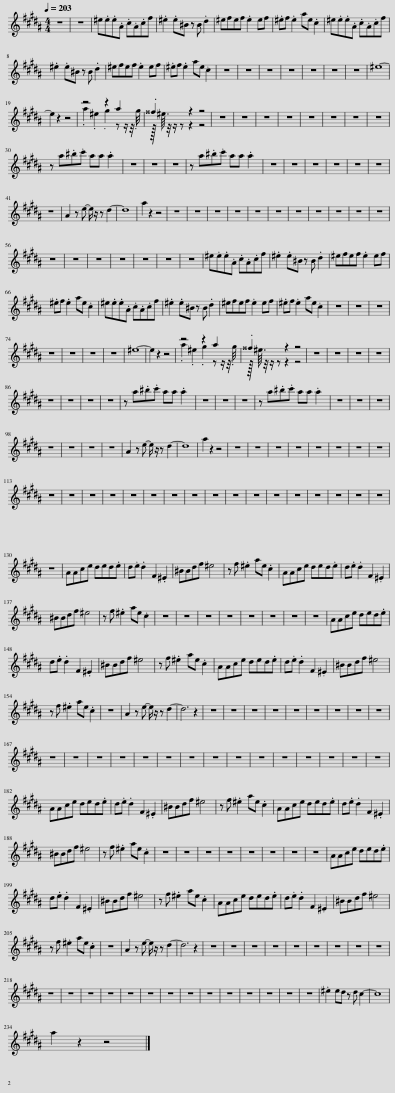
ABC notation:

X:1
%%score ( 1 2 )
L:1/8
Q:1/4=203
M:4/4
I:linebreak $
K:none
V:1 treble transpose=-2
V:2 treble transpose="-2 "
V:1
[K:B] z8 | z8 | ^e.e.e.A .c.A.cf | .^e2 .e^B z B .d2 | ^efef .e2 ef | %5
 .^ef .e2 ae .c2 | ^e.e.e.A .c.A.cf |$ .^e2 .e^B z B .d2 | ^efef .e2 ef | .^ef .e2 ae .c2 | %10
 z8 | z8 | z8 | z8 | z8 | %15
 z8 | z8 | ^e8- |$ e2 z2 z4 | z4 z2 a2 | %20
 .^^f2 z2 z4 | z8 | z8 | z8 | z8 | %25
 z8 | z8 | z8 | z8 |$ z a.^b.c' aa .a2 | %30
 z8 | z8 | z8 | z a.^b.c' aa .a2 | z8 | %35
 z8 | z8 | z8 | z8 | z8 |$ %40
 z8 | A2 z e- e/ z/ z d2- | d8 | a2 z2 z4 | z8 | %45
 z8 | z8 | z8 | z8 | z8 | %50
 z8 | z8 | z8 | z8 | z8 |$ %55
 z8 | z8 | z8 | z8 | z8 | %60
 z8 | z8 | ^e.e.e.A .c.A.cf | .^e2 .e^B z B .d2 | ^efef .e2 ef |$ %65
 .^ef .e2 ae .c2 | ^e.e.e.A .c.A.cf | .^e2 .e^B z B .d2 | ^efef .e2 ef | .^ef .e2 ae .c2 | %70
 z8 | z8 | z8 |$ z8 | z8 | %75
 z8 | z8 | ^e8- | e2 z2 z4 | z4 z2 a2 | %80
 .^^f2 z2 z4 | z8 | z8 | z8 | z8 |$ %85
 z8 | z8 | z8 | z8 | z a.^b.c' aa .a2 | %90
 z8 | z8 | z8 | z a.^b.c' aa .a2 | z8 | %95
 z8 | z8 |$ z8 | z8 | z8 | %100
 z8 | A2 z e- e/ z/ z d2- | d8 | a2 z2 z4 | z8 | %105
 z8 | z8 | z8 | z8 | z8 | %110
 z8 | z8 |$ z8 | z8 | z8 | %115
 z8 | z8 | z8 | z8 | z8 | %120
 z8 | z8 | z8 | z8 | z8 | %125
 z8 | z8 | z8 | z8 |$ z8 | %130
 AAce ded.e | d.e .d2 F2 .^E2 | ^BBdf ^e4 | z f .^e2 ae .c2 | AAce ded.e | %135
 d.e .d2 F2 .^E2 |$ ^BBdf ^e4 | z f .^e2 ae .c2 | z8 | z8 | %140
 z8 | z8 | z8 | z8 | z8 | %145
 z8 | AAce ded.e |$ d.e .d2 F2 .^E2 | ^BBdf ^e4 | z f .^e2 ae .c2 | %150
 AAce ded.e | d.e .d2 F2 .^E2 | ^BBdf ^e4 |$ z f .^e2 ae .c2 | z8 | %155
 A2 z e- e/ z/ z d2- | d6 z2 | z8 | z8 | z8 | %160
 z8 | z8 | z8 | z8 | z8 | %165
 z8 |$ z8 | z8 | z8 | z8 | %170
 z8 | z8 | z8 | z8 | z8 | %175
 z8 | z8 | z8 | z8 | z8 | %180
 z8 |$ AAce ded.e | d.e .d2 F2 .^E2 | ^BBdf ^e4 | z f .^e2 ae .c2 | %185
 AAce ded.e | d.e .d2 F2 .^E2 |$ ^BBdf ^e4 | z f .^e2 ae .c2 | z8 | %190
 z8 | z8 | z8 | z8 | z8 | %195
 z8 | z8 | AAce ded.e |$ d.e .d2 F2 .^E2 | ^BBdf ^e4 | %200
 z f .^e2 ae .c2 | AAce ded.e | d.e .d2 F2 .^E2 | ^BBdf ^e4 |$ z f .^e2 ae .c2 | %205
 z8 | A2 z e- e/ z/ z d2- | d6 z2 | z8 | z8 | %210
 z8 | z8 | z8 | z8 | z8 | %215
 z8 | z8 |$ z8 | z8 | z8 | %220
 z8 | z8 | z8 | z8 | z8 | %225
 z8 | z8 | z8 | z8 | z8 | %230
 z8 | .^e2 ed z d c2- | c8 |$ a2 z2 z4 |] %234
V:2
[K:B] x8 | x8 | x8 | x8 | x8 | %5
 x8 | x8 |$ x8 | x8 | x8 | %10
 x8 | x8 | x8 | x8 | x8 | %15
 x8 | x8 | x8 |$ x8 | .a2 .^e2 .g2 z z/ z/4 .g/4 | %20
 z/16 ^e3/16 z/4 z/ z z2 z4 | x8 | x8 | x8 | x8 | %25
 x8 | x8 | x8 | x8 |$ x8 | %30
 x8 | x8 | x8 | x8 | x8 | %35
 x8 | x8 | x8 | x8 | x8 |$ %40
 x8 | x8 | x8 | x8 | x8 | %45
 x8 | x8 | x8 | x8 | x8 | %50
 x8 | x8 | x8 | x8 | x8 |$ %55
 x8 | x8 | x8 | x8 | x8 | %60
 x8 | x8 | x8 | x8 | x8 |$ %65
 x8 | x8 | x8 | x8 | x8 | %70
 x8 | x8 | x8 |$ x8 | x8 | %75
 x8 | x8 | x8 | x8 | .a2 .^e2 .g2 z z/ z/4 .g/4 | %80
 z/16 ^e3/16 z/4 z/ z z2 z4 | x8 | x8 | x8 | x8 |$ %85
 x8 | x8 | x8 | x8 | x8 | %90
 x8 | x8 | x8 | x8 | x8 | %95
 x8 | x8 |$ x8 | x8 | x8 | %100
 x8 | x8 | x8 | x8 | x8 | %105
 x8 | x8 | x8 | x8 | x8 | %110
 x8 | x8 |$ x8 | x8 | x8 | %115
 x8 | x8 | x8 | x8 | x8 | %120
 x8 | x8 | x8 | x8 | x8 | %125
 x8 | x8 | x8 | x8 |$ x8 | %130
 x8 | x8 | x8 | x8 | x8 | %135
 x8 |$ x8 | x8 | x8 | x8 | %140
 x8 | x8 | x8 | x8 | x8 | %145
 x8 | x8 |$ x8 | x8 | x8 | %150
 x8 | x8 | x8 |$ x8 | x8 | %155
 x8 | x8 | x8 | x8 | x8 | %160
 x8 | x8 | x8 | x8 | x8 | %165
 x8 |$ x8 | x8 | x8 | x8 | %170
 x8 | x8 | x8 | x8 | x8 | %175
 x8 | x8 | x8 | x8 | x8 | %180
 x8 |$ x8 | x8 | x8 | x8 | %185
 x8 | x8 |$ x8 | x8 | x8 | %190
 x8 | x8 | x8 | x8 | x8 | %195
 x8 | x8 | x8 |$ x8 | x8 | %200
 x8 | x8 | x8 | x8 |$ x8 | %205
 x8 | x8 | x8 | x8 | x8 | %210
 x8 | x8 | x8 | x8 | x8 | %215
 x8 | x8 |$ x8 | x8 | x8 | %220
 x8 | x8 | x8 | x8 | x8 | %225
 x8 | x8 | x8 | x8 | x8 | %230
 x8 | x8 | x8 |$ x8 |] %234
